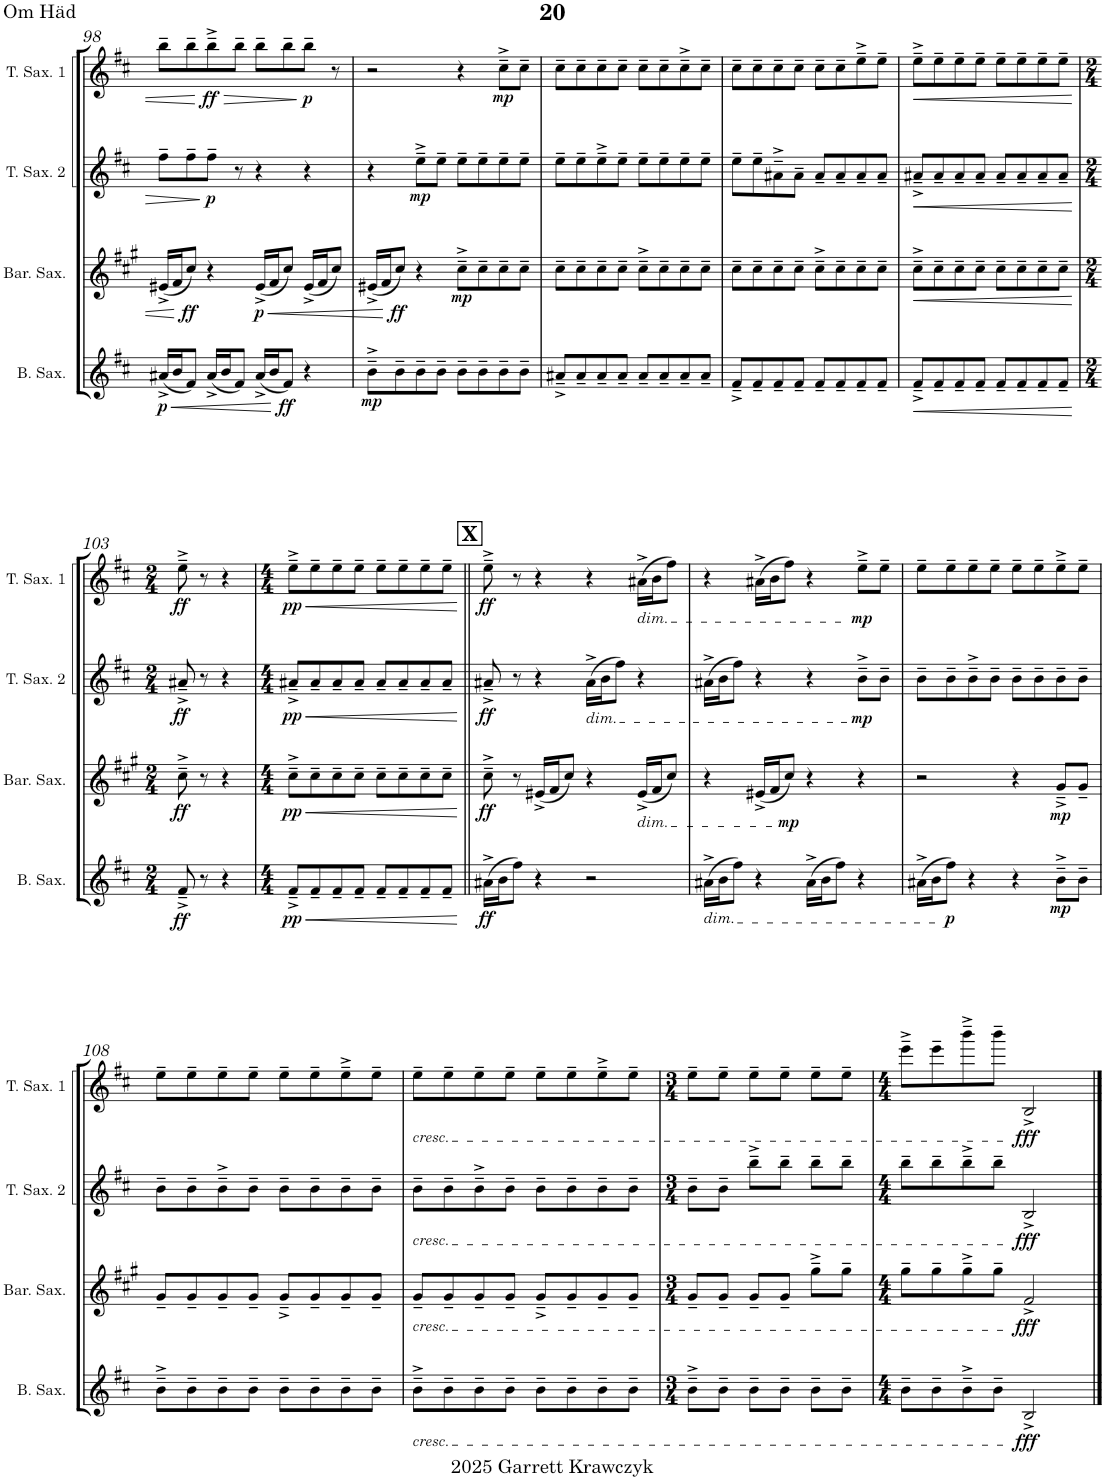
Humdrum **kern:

**kern	**dynam	**kern	**dynam	**kern	**dynam	**kern	**dynam
*part4	*part4	*part3	*part3	*part2	*part2	*part1	*part1
*staff4	*staff4	*staff3	*staff3	*staff2	*staff2	*staff1	*staff1
*I"Bass Saxophone	*	*I"Baritone Saxophone	*	*I"Tenor Saxophone 2	*	*I"Tenor Saxophone 1	*
*I'B. Sax.	*	*I'Bar. Sax.	*	*I'T. Sax. 2	*	*I'T. Sax. 1	*
!!LO:PB:g=z
*clefG2	*	*clefG2	*	*clefG2	*	*clefG2	*
*Trd15c26	*	*Trd12c21	*	*Trd8c14	*	*Trd8c14	*
*k[f#c#]	*	*k[f#c#g#]	*	*k[f#c#]	*	*k[f#c#]	*
*M4/4	*	*M4/4	*	*M4/4	*	*M4/4	*
=98	=98	=98	=98	=98	=98	=98	=98
!	!LO:HP:b	!	!	!	!	!	!
!	!LO:DY:n=1:b	!	!	!	!	!	!
(16a#X^/LL	< p	(16e#X^/LL	.	8ff#~\L	.	8bb~\L	.
16b/J	.	16f#/J	.	.	.	.	.
!	!	!	!LO:DY:b	!	!	!	!
8f#/J)	.	8cc#/J)	ff	8ff#~\	.	8bb~\	.
!	!	!	!	!	!LO:DY:b	!	!LO:HP:b
!	!	!	!	!	!	!	!LO:DY:n=1:b
(16a#^/LL	.	4r	.	8ff#~\J	p	8bb~^\	> ff
16b/J	.	.	.	.	.	.	.
8f#/J)	.	.	.	8r	.	8bb~\J	.
!	!	!	!LO:HP:b	!	!	!	!
!	!	!	!LO:DY:n=1:b	!	!	!	!
(16a#^/LL	.	(16e#^/LL	< p	4r	.	8bb~\L	.
16b/J	.	16f#/J	.	.	.	.	.
!	!LO:DY:n=2:b	!	!	!	!	!	!
8f#/J)	[ ff	8cc#/J)	.	.	.	8bb~\	.
!	!	!	!	!	!	!	!LO:DY:n=2:b
4r	.	(16e#^/LL	.	4r	.	8bb~\J	] p
.	.	16f#/J	.	.	.	.	.
.	.	8cc#/J)	.	.	.	8r	.
=99	=99	=99	=99	=99	=99	=99	=99
!	!LO:DY:b	!	!	!	!	!	!
8b~^\L	mp	(16e#X^/LL	.	4r	.	2r	.
.	.	16f#/J	.	.	.	.	.
!	!	!	!LO:DY:n=1:b	!	!	!	!
8b~\	.	8cc#/J)	[ ff	.	.	.	.
!	!	!	!	!	!LO:DY:b	!	!
8b~\	.	4r	.	8ee~^\L	mp	.	.
8b~\J	.	.	.	8ee~\J	.	.	.
!	!	!	!LO:DY:n=2:b	!	!	!	!
8b~\L	.	8cc#~^\L	mp	8ee~\L	.	4r	.
8b~\	.	8cc#~\	.	8ee~\	.	.	.
!	!	!	!	!	!	!	!LO:DY:b
8b~\	.	8cc#~\	.	8ee~\	.	8cc#~^\L	mp
8b~\J	.	8cc#~\J	.	8ee~\J	.	8cc#~\J	.
=100	=100	=100	=100	=100	=100	=100	=100
8a#X~^/L	.	8cc#~\L	.	8ee~\L	.	8cc#~\L	.
8a#~/	.	8cc#~\	.	8ee~\	.	8cc#~\	.
8a#~/	.	8cc#~\	.	8ee~^\	.	8cc#~\	.
8a#~/J	.	8cc#~\J	.	8ee~\J	.	8cc#~\J	.
8a#~/L	.	8cc#~^\L	.	8ee~\L	.	8cc#~\L	.
8a#~/	.	8cc#~\	.	8ee~\	.	8cc#~\	.
8a#~/	.	8cc#~\	.	8ee~\	.	8cc#~^\	.
8a#~/J	.	8cc#~\J	.	8ee~\J	.	8cc#~\J	.
=101	=101	=101	=101	=101	=101	=101	=101
8f#~^/L	.	8cc#~\L	.	8ee~\L	.	8cc#~\L	.
8f#~/	.	8cc#~\	.	8ee~\	.	8cc#~\	.
8f#~/	.	8cc#~\	.	8a#X~^\	.	8cc#~\	.
8f#~/J	.	8cc#~\J	.	8a#~\J	.	8cc#~\J	.
8f#~/L	.	8cc#~^\L	.	8a#~/L	.	8cc#~\L	.
8f#~/	.	8cc#~\	.	8a#~/	.	8cc#~\	.
8f#~/	.	8cc#~\	.	8a#~/	.	8ee~^\	.
8f#~/J	.	8cc#~\J	.	8a#~/J	.	8ee~\J	.
=102	=102	=102	=102	=102	=102	=102	=102
!	!LO:HP:b	!	!LO:HP:b	!	!LO:HP:b	!	!LO:HP:b
8f#~^/L	<	8cc#~^\L	<	8a#X~^/L	<	8ee~^\L	<
8f#~/	.	8cc#~\	.	8a#~/	.	8ee~\	.
8f#~/	.	8cc#~\	.	8a#~/	.	8ee~\	.
8f#~/J	.	8cc#~\J	.	8a#~/J	.	8ee~\J	.
8f#~/L	.	8cc#~\L	.	8a#~/L	.	8ee~\L	.
8f#~/	.	8cc#~\	.	8a#~/	.	8ee~\	.
8f#~/	.	8cc#~\	.	8a#~/	.	8ee~\	.
8f#~/J	.	8cc#~\J	.	8a#~/J	.	8ee~\J	.
.	[	.	[	.	[	.	[
!!LO:LB:g=z
=103	=103	=103	=103	=103	=103	=103	=103
*M2/4	*	*M2/4	*	*M2/4	*	*M2/4	*
!	!LO:DY:b	!	!LO:DY:b	!	!LO:DY:b	!	!LO:DY:b
8f#~^/	ff	8cc#~^\	ff	8a#X~^/	ff	8ee~^\	ff
8r	.	8r	.	8r	.	8r	.
4r	.	4r	.	4r	.	4r	.
=104	=104	=104	=104	=104	=104	=104	=104
*M4/4	*	*M4/4	*	*M4/4	*	*M4/4	*
!	!LO:HP:b	!	!LO:HP:b	!	!LO:HP:b	!	!LO:HP:b
!	!LO:DY:n=1:b	!	!LO:DY:n=1:b	!	!LO:DY:n=1:b	!	!LO:DY:n=1:b
8f#~^/L	< pp	8cc#~^\L	< pp	8a#X~^/L	< pp	8ee~^\L	< pp
8f#~/	.	8cc#~\	.	8a#~/	.	8ee~\	.
8f#~/	.	8cc#~\	.	8a#~/	.	8ee~\	.
8f#~/J	.	8cc#~\J	.	8a#~/J	.	8ee~\J	.
8f#~/L	.	8cc#~\L	.	8a#~/L	.	8ee~\L	.
8f#~/	.	8cc#~\	.	8a#~/	.	8ee~\	.
8f#~/	.	8cc#~\	.	8a#~/	.	8ee~\	.
8f#~/J	.	8cc#~\J	.	8a#~/J	.	8ee~\J	.
.	[	.	[	.	[	.	[
=105||	=105||	=105||	=105||	=105||	=105||	=105||	=105||
!	!LO:DY:b	!	!LO:DY:b	!	!LO:DY:b	!	!LO:DY:b
(16a#X^\LL	ff	8cc#~^\	ff	8a#X~^/	ff	8ee~^\	ff
16b\J	.	.	.	.	.	.	.
8ff#\J)	.	8r	.	8r	.	8r	.
4r	.	(16e#X^/LL	.	4r	.	4r	.
.	.	16f#/J	.	.	.	.	.
.	.	8cc#/J)	.	.	.	.	.
!	!	!	!	!LO:TX:b:i:t=dim.	!	!	!
2r	.	4r	.	(16a#^\LL	.	4r	.
.	.	.	.	16b\J	.	.	.
.	.	.	.	8ff#\J)	.	.	.
!	!	!	!	!	!	!LO:TX:b:i:t=dim.	!
!	!	!LO:TX:b:i:t=dim.	!	!	!	!	!
.	.	(16e#^/LL	.	4r	.	(16a#X^\LL	.
.	.	16f#/J	.	.	.	16b\J	.
.	.	8cc#/J)	.	.	.	8ff#\J)	.
=106	=106	=106	=106	=106	=106	=106	=106
!LO:TX:b:i:t=dim.	!	!	!	!	!	!	!
(16a#X^\LL	.	4r	.	(16a#X^\LL	.	4r	.
16b\J	.	.	.	16b\J	.	.	.
8ff#\J)	.	.	.	8ff#\J)	.	.	.
4r	.	(16e#X^/LL	.	4r	.	(16a#X^\LL	.
.	.	16f#/J	.	.	.	16b\J	.
!	!	!	!LO:DY:b	!	!	!	!
.	.	8cc#/J)	mp	.	.	8ff#\J)	.
(16a#^\LL	.	4r	.	4r	.	4r	.
16b\J	.	.	.	.	.	.	.
8ff#\J)	.	.	.	.	.	.	.
!	!	!	!	!	!LO:DY:b	!	!LO:DY:b
4r	.	4r	.	8b~^\L	mp	8ee~^\L	mp
.	.	.	.	8b~\J	.	8ee~\J	.
=107	=107	=107	=107	=107	=107	=107	=107
(16a#X^\LL	.	2r	.	8b~\L	.	8ee~\L	.
16b\J	.	.	.	.	.	.	.
!	!LO:DY:b	!	!	!	!	!	!
8ff#\J)	p	.	.	8b~\	.	8ee~\	.
4r	.	.	.	8b~^\	.	8ee~\	.
.	.	.	.	8b~\J	.	8ee~\J	.
4r	.	4r	.	8b~\L	.	8ee~\L	.
.	.	.	.	8b~\	.	8ee~\	.
!	!LO:DY:b	!	!LO:DY:b	!	!	!	!
8b~^\L	mp	8g#~^/L	mp	8b~\	.	8ee~^\	.
8b~\J	.	8g#~/J	.	8b~\J	.	8ee~\J	.
!!LO:LB:g=z
=108	=108	=108	=108	=108	=108	=108	=108
8b~^\L	.	8g#~/L	.	8b~\L	.	8ee~\L	.
8b~\	.	8g#~/	.	8b~\	.	8ee~\	.
8b~\	.	8g#~/	.	8b~^\	.	8ee~\	.
8b~\J	.	8g#~/J	.	8b~\J	.	8ee~\J	.
8b~\L	.	8g#~^/L	.	8b~\L	.	8ee~\L	.
8b~\	.	8g#~/	.	8b~\	.	8ee~\	.
8b~\	.	8g#~/	.	8b~\	.	8ee~^\	.
8b~\J	.	8g#~/J	.	8b~\J	.	8ee~\J	.
=109	=109	=109	=109	=109	=109	=109	=109
!	!	!	!	!	!	!LO:TX:b:i:t=cresc.	!
!	!	!	!	!LO:TX:b:i:t=cresc.	!	!	!
!	!	!LO:TX:b:i:t=cresc.	!	!	!	!	!
!LO:TX:b:i:t=cresc.	!	!	!	!	!	!	!
8b~^\L	.	8g#~/L	.	8b~\L	.	8ee~\L	.
8b~\	.	8g#~/	.	8b~\	.	8ee~\	.
8b~\	.	8g#~/	.	8b~^\	.	8ee~\	.
8b~\J	.	8g#~/J	.	8b~\J	.	8ee~\J	.
8b~\L	.	8g#~^/L	.	8b~\L	.	8ee~\L	.
8b~\	.	8g#~/	.	8b~\	.	8ee~\	.
8b~\	.	8g#~/	.	8b~\	.	8ee~^\	.
8b~\J	.	8g#~/J	.	8b~\J	.	8ee~\J	.
=110	=110	=110	=110	=110	=110	=110	=110
*M3/4	*	*M3/4	*	*M3/4	*	*M3/4	*
8b~^\L	.	8g#~/L	.	8b~\L	.	8ee~\L	.
8b~\J	.	8g#~/J	.	8b~\J	.	8ee~\J	.
8b~\L	.	8g#~/L	.	8bb~^\L	.	8ee~\L	.
8b~\J	.	8g#~/J	.	8bb~\J	.	8ee~\J	.
8b~\L	.	8gg#~^\L	.	8bb~\L	.	8ee~\L	.
8b~\J	.	8gg#~\J	.	8bb~\J	.	8ee~\J	.
=111	=111	=111	=111	=111	=111	=111	=111
*M4/4	*	*M4/4	*	*M4/4	*	*M4/4	*
8b~\L	.	8gg#~\L	.	8bb~\L	.	8eee~^\L	.
8b~\	.	8gg#~\	.	8bb~\	.	8eee~\	.
8b~^\	.	8gg#~^\	.	8bb~^\	.	8bbb~^\	.
8b~\J	.	8gg#~\J	.	8bb~\J	.	8bbb~\J	.
!	!LO:DY:b	!	!LO:DY:b	!	!LO:DY:b	!	!LO:DY:b
2B^/	fff	2f#^/	fff	2B^/	fff	2B^/	fff
==	==	==	==	==	==	==	==
*-	*-	*-	*-	*-	*-	*-	*-
